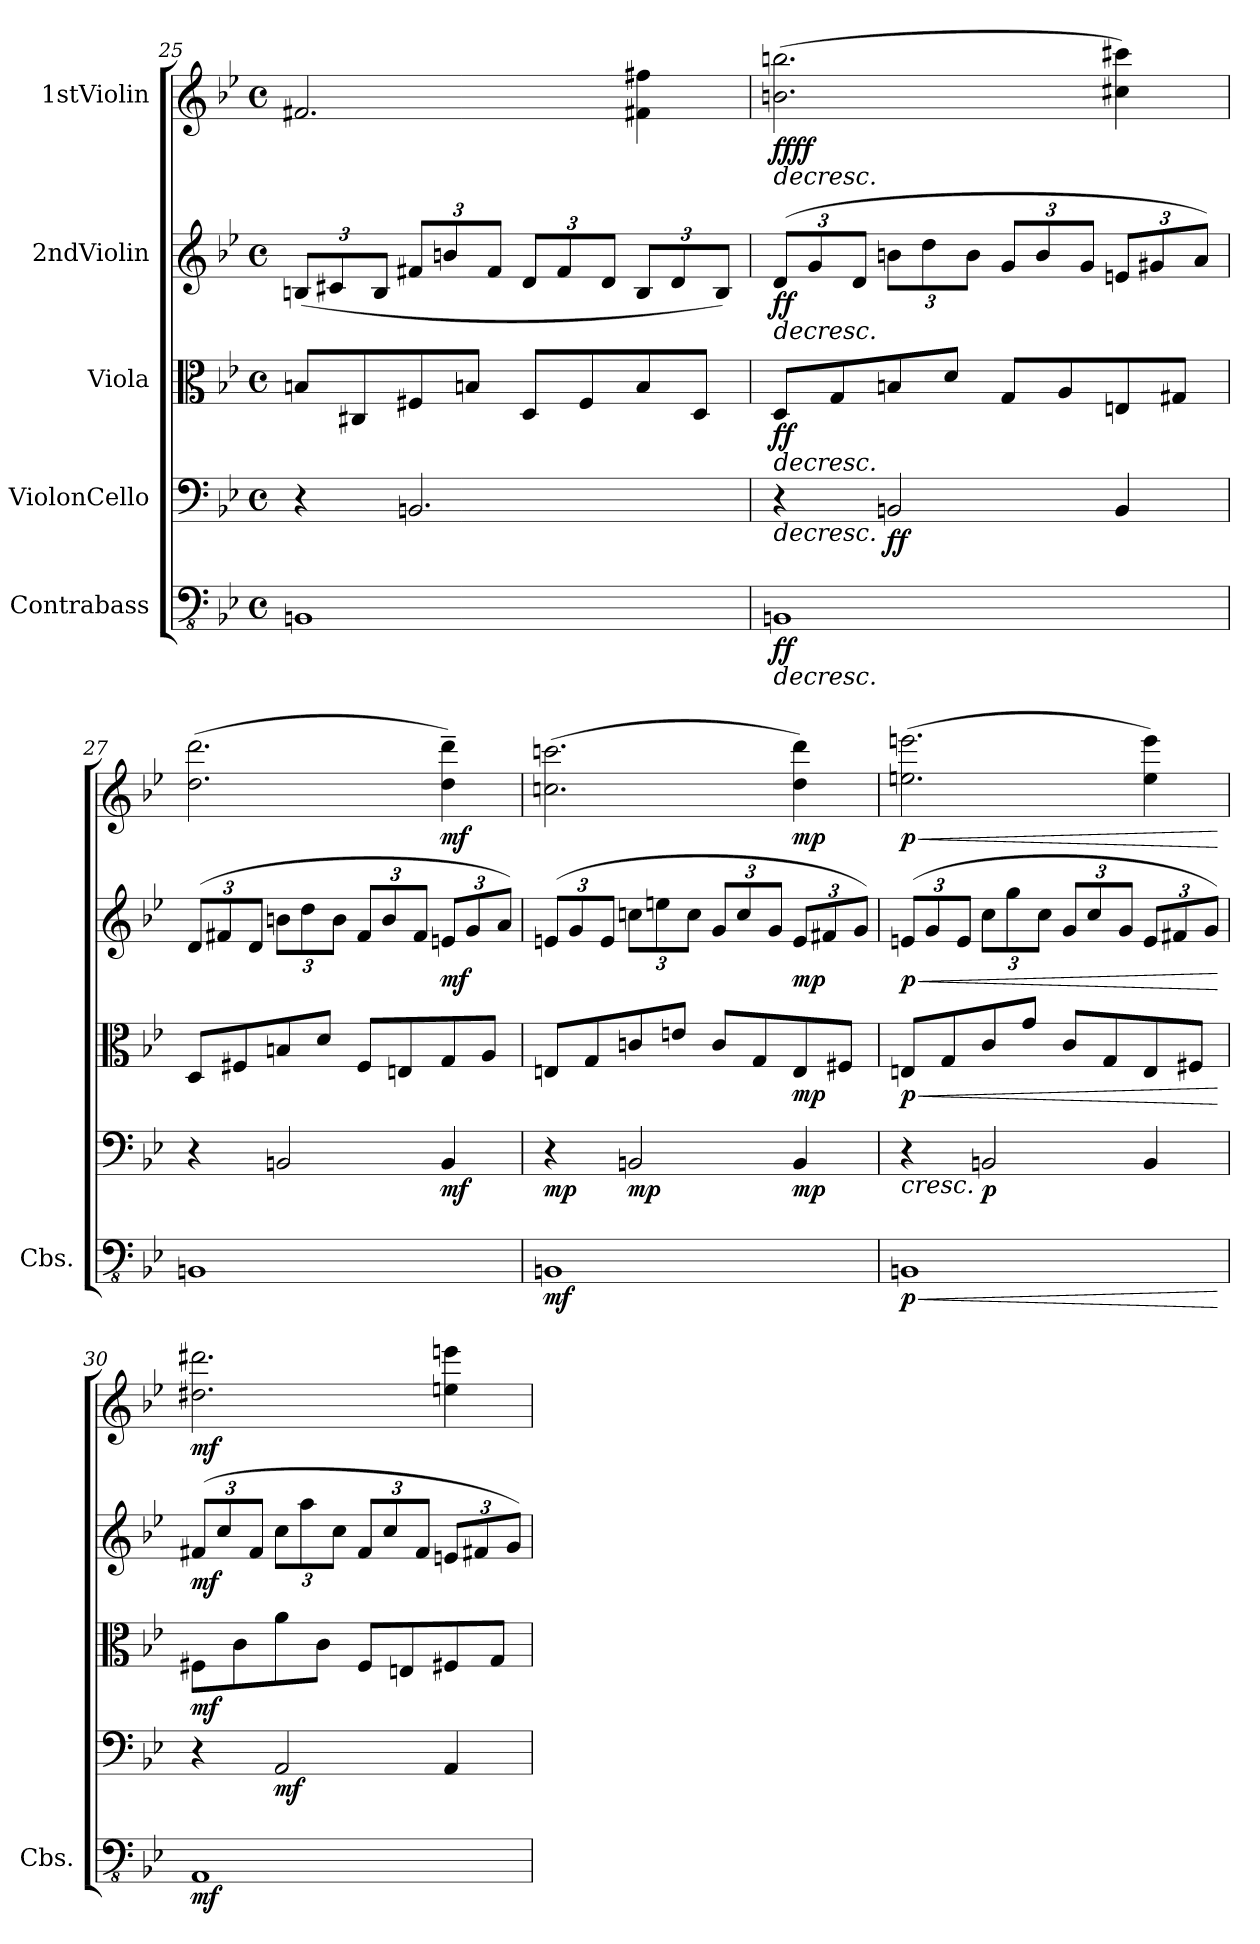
**kern	**dynam	**kern	**dynam	**kern	**dynam	**kern	**dynam	**kern	**dynam
*part5	*part5	*part4	*part4	*part3	*part3	*part2	*part2	*part1	*part1
*staff5	*staff5	*staff4	*staff4	*staff3	*staff3	*staff2	*staff2	*staff1	*staff1
*I"Contrabass	*	*I"ViolonCello	*	*I"Viola	*	*I"2ndViolin	*	*I"1stViolin	*
*I'Cbs.	*	*	*	*	*	*	*	*	*
!!LO:PB:g=z
*clefFv4	*	*clefF4	*	*clefC3	*	*clefG2	*	*clefG2	*
*k[b-e-]	*	*k[b-e-]	*	*k[b-e-]	*	*k[b-e-]	*	*k[b-e-]	*
*M4/4	*	*M4/4	*	*M4/4	*	*M4/4	*	*M4/4	*
*met(c)	*	*met(c)	*	*met(c)	*	*met(c)	*	*met(c)	*
*	*	*	*	*	*	*Xbrackettup	*	*	*
=25	=25	=25	=25	=25	=25	=25	=25	=25	=25
1BBBn	.	4r	.	8Bn/L	.	(<12Bn/L	.	2.f#X/	.
.	.	.	.	.	.	12c#X/	.	.	.
.	.	.	.	8C#X/	.	.	.	.	.
.	.	.	.	.	.	12B/J	.	.	.
.	.	2.BBn/	.	8F#X/	.	12f#X/L	.	.	.
.	.	.	.	.	.	12bn/	.	.	.
.	.	.	.	8Bn/J	.	.	.	.	.
.	.	.	.	.	.	12f#/J	.	.	.
.	.	.	.	8D/L	.	12d/L	.	.	.
.	.	.	.	.	.	12f#/	.	.	.
.	.	.	.	8F#/	.	.	.	.	.
.	.	.	.	.	.	12d/J	.	.	.
.	.	.	.	8B/	.	12B/L	.	4f#X\ 4ff#X\	.
.	.	.	.	.	.	12d/	.	.	.
.	.	.	.	8D/J	.	.	.	.	.
.	.	.	.	.	.	12B/J)	.	.	.
=26	=26	=26	=26	=26	=26	=26	=26	=26	=26
!	!LO:HP:b	!	!LO:HP:b	!	!LO:HP:b	!	!LO:HP:b	!	!LO:HP:b
!	!LO:DY:n=1:b	!	!	!	!LO:DY:n=1:b	!	!LO:DY:n=1:b	!	!LO:DY:n=1:b
!	!	!	!	!	!	!	!	!	!LO:DY:n=2:b
1BBBn	> ff	4r	>	8D/L	> ff	(>12d/L	> ff	(>2.bn\ 2.bbn\	> ff ff
.	.	.	.	.	.	12g/	.	.	.
.	.	.	.	8G/	.	.	.	.	.
.	.	.	.	.	.	12d/J	.	.	.
!	!	!	!LO:DY:b	!	!	!	!	!	!
.	.	2BBn/	ff	8Bn/	.	12bn\L	.	.	.
.	.	.	.	.	.	12dd\	.	.	.
.	.	.	.	8d/J	.	.	.	.	.
.	.	.	.	.	.	12b\J	.	.	.
.	.	.	.	8G/L	.	12g/L	.	.	.
.	.	.	.	.	.	12b/	.	.	.
.	.	.	.	8A/	.	.	.	.	.
.	.	.	.	.	.	12g/J	.	.	.
.	.	4BB/	.	8En/	.	12en/L	.	4cc#X\ 4ccc#X\)	.
.	.	.	.	.	.	12g#X/	.	.	.
.	.	.	.	8G#X/J	.	.	.	.	.
.	.	.	.	.	.	12a/J)	.	.	.
!!LO:LB:g=z
=27	=27	=27	=27	=27	=27	=27	=27	=27	=27
1BBBn	.	4r	.	8D/L	.	(>12d/L	.	(>2.dd\ 2.ddd\	.
.	.	.	.	.	.	12f#X/	.	.	.
.	.	.	.	8F#X/	.	.	.	.	.
.	.	.	.	.	.	12d/J	.	.	.
.	.	2BBn/	.	8Bn/	.	12bn\L	.	.	.
.	.	.	.	.	.	12dd\	.	.	.
.	.	.	.	8d/J	.	.	.	.	.
.	.	.	.	.	.	12b\J	.	.	.
.	.	.	.	8F#/L	.	12f#/L	.	.	.
.	.	.	.	.	.	12b/	.	.	.
.	.	.	.	8En/	.	.	.	.	.
.	.	.	.	.	.	12f#/J	.	.	.
!	!	!	!LO:DY:b	!	!	!	!LO:DY:b	!	!LO:DY:b
.	.	4BB/	mf	8G/	.	12en/L	mf	4dd\~ 4ddd\~)	mf
.	.	.	.	.	.	12g/	.	.	.
.	.	.	.	8A/J	.	.	.	.	.
.	.	.	.	.	.	12a/J)	.	.	.
=28	=28	=28	=28	=28	=28	=28	=28	=28	=28
!	!LO:DY:b	!	!LO:DY:b	!	!	!	!	!	!
1BBBn	mf	4r	mp	8En/L	.	(>12en/L	.	(>2.ccn\ 2.cccn\	.
.	.	.	.	.	.	12g/	.	.	.
.	.	.	.	8G/	.	.	.	.	.
.	.	.	.	.	.	12e/J	.	.	.
!	!	!	!LO:DY:b	!	!	!	!	!	!
.	.	2BBn/	mp	8cn/	.	12ccn\L	.	.	.
.	.	.	.	.	.	12een\	.	.	.
.	.	.	.	8en/J	.	.	.	.	.
.	.	.	.	.	.	12cc\J	.	.	.
.	.	.	.	8c/L	.	12g/L	.	.	.
.	.	.	.	.	.	12cc/	.	.	.
.	.	.	.	8G/	.	.	.	.	.
.	.	.	.	.	.	12g/J	.	.	.
!	!	!	!LO:DY:b	!	!LO:DY:b	!	!LO:DY:b	!	!LO:DY:b
.	.	4BB/	mp	8E/	mp	12e/L	mp	4dd\ 4ddd\)	mp
.	.	.	.	.	.	12f#X/	.	.	.
.	.	.	.	8F#X/J	.	.	.	.	.
.	.	.	.	.	.	12g/J)	.	.	.
.	]	.	]	.	]	.	]	.	]
!!LO:PB:g=z
=29	=29	=29	=29	=29	=29	=29	=29	=29	=29
!	!LO:HP:b	!	!LO:HP:b	!	!LO:HP:b	!	!LO:HP:b	!	!LO:HP:b
!	!LO:DY:n=1:b	!	!	!	!LO:DY:n=1:b	!	!LO:DY:n=1:b	!	!LO:DY:n=1:b
1BBBn	< p	4r	<	8En/L	< p	(>12en/L	< p	(>2.een\ 2.eeen\	< p
.	.	.	.	.	.	12g/	.	.	.
.	.	.	.	8G/	.	.	.	.	.
.	.	.	.	.	.	12e/J	.	.	.
!	!	!	!LO:DY:b	!	!	!	!	!	!
.	.	2BBn/	p	8c/	.	12cc\L	.	.	.
.	.	.	.	.	.	12gg\	.	.	.
.	.	.	.	8g/J	.	.	.	.	.
.	.	.	.	.	.	12cc\J	.	.	.
.	.	.	.	8c/L	.	12g/L	.	.	.
.	.	.	.	.	.	12cc/	.	.	.
.	.	.	.	8G/	.	.	.	.	.
.	.	.	.	.	.	12g/J	.	.	.
.	.	4BB/	.	8E/	.	12e/L	.	4ee\ 4eee\)	.
.	.	.	.	.	.	12f#X/	.	.	.
.	.	.	.	8F#X/J	.	.	.	.	.
.	.	.	.	.	.	12g/J)	.	.	.
.	[	.	[	.	[	.	[	.	[
=30	=30	=30	=30	=30	=30	=30	=30	=30	=30
!	!LO:DY:b	!	!	!	!LO:DY:b	!	!LO:DY:b	!	!LO:DY:b
1AAA	mf	4r	.	8F#X\L	mf	(>12f#X/L	mf	2.dd#X\ 2.ddd#X\	mf
.	.	.	.	.	.	12cc/	.	.	.
.	.	.	.	8c\	.	.	.	.	.
.	.	.	.	.	.	12f#/J	.	.	.
!	!	!	!LO:DY:b	!	!	!	!	!	!
.	.	2AA/	mf	8a\	.	12cc\L	.	.	.
.	.	.	.	.	.	12aa\	.	.	.
.	.	.	.	8c\J	.	.	.	.	.
.	.	.	.	.	.	12cc\J	.	.	.
.	.	.	.	8F#/L	.	12f#/L	.	.	.
.	.	.	.	.	.	12cc/	.	.	.
.	.	.	.	8En/	.	.	.	.	.
.	.	.	.	.	.	12f#/J	.	.	.
.	.	4AA/	.	8F#X/	.	12en/L	.	4een\ 4eeen\	.
.	.	.	.	.	.	12f#X/	.	.	.
.	.	.	.	8G/J	.	.	.	.	.
.	.	.	.	.	.	12g/J)	.	.	.
=	=	=	=	=	=	=	=	=	=
*-	*-	*-	*-	*-	*-	*-	*-	*-	*-
